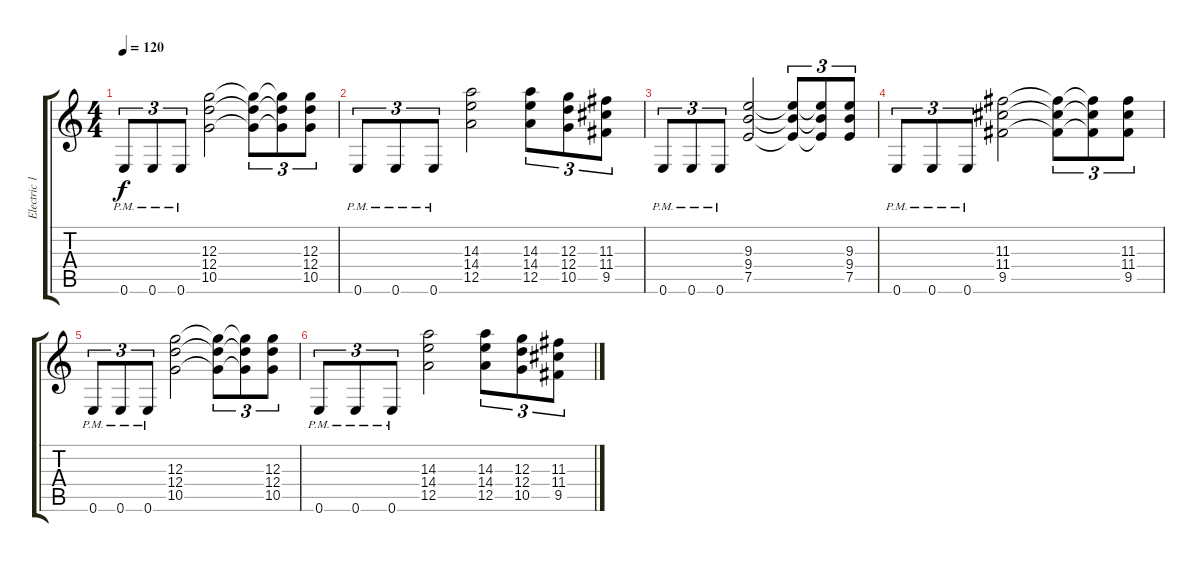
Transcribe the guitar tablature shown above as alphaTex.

\track ("Electric 1" "Electric 1") {instrument distortionguitar}
\staff {score tabs}
\tuning (E4 B3 G3 D3 A2 E2) {hide}
\ts (4 4)
\tempo 120
\clef g2
\ks c
0.6{pm}.8{tu (3 2) dy f} 0.6{pm}.8{tu (3 2)} 0.6{pm}.8{tu (3 2)} (12.3 12.4 10.5).2 (12.3{t} 12.4{t} 10.5{t}).8{tu (3 2)} (12.3{t} 12.4{t} 10.5{t}).8{tu (3 2)} (12.3 12.4 10.5).8{tu (3 2)} |
0.6{pm}.8{tu (3 2)} 0.6{pm}.8{tu (3 2)} 0.6{pm}.8{tu (3 2)} (14.3 14.4 12.5).2 (14.3 14.4 12.5).8{tu (3 2)} (12.3 12.4 10.5).8{tu (3 2)} (11.3 11.4 9.5).8{tu (3 2)} |
0.6{pm}.8{tu (3 2)} 0.6{pm}.8{tu (3 2)} 0.6{pm}.8{tu (3 2)} (9.3 9.4 7.5).2 (9.3{t} 9.4{t} 7.5{t}).8{tu (3 2)} (9.3{t} 9.4{t} 7.5{t}).8{tu (3 2)} (9.3 9.4 7.5).8{tu (3 2)} |
0.6{pm}.8{tu (3 2)} 0.6{pm}.8{tu (3 2)} 0.6{pm}.8{tu (3 2)} (11.3 11.4 9.5).2 (11.3{t} 11.4{t} 9.5{t}).8{tu (3 2)} (11.3{t} 11.4{t} 9.5{t}).8{tu (3 2)} (11.3 11.4 9.5).8{tu (3 2)} |
0.6{pm}.8{tu (3 2)} 0.6{pm}.8{tu (3 2)} 0.6{pm}.8{tu (3 2)} (12.3 12.4 10.5).2 (12.3{t} 12.4{t} 10.5{t}).8{tu (3 2)} (12.3{t} 12.4{t} 10.5{t}).8{tu (3 2)} (12.3 12.4 10.5).8{tu (3 2)} |
0.6{pm}.8{tu (3 2)} 0.6{pm}.8{tu (3 2)} 0.6{pm}.8{tu (3 2)} (14.3 14.4 12.5).2 (14.3 14.4 12.5).8{tu (3 2)} (12.3 12.4 10.5).8{tu (3 2)} (11.3 11.4 9.5).8{tu (3 2)}
